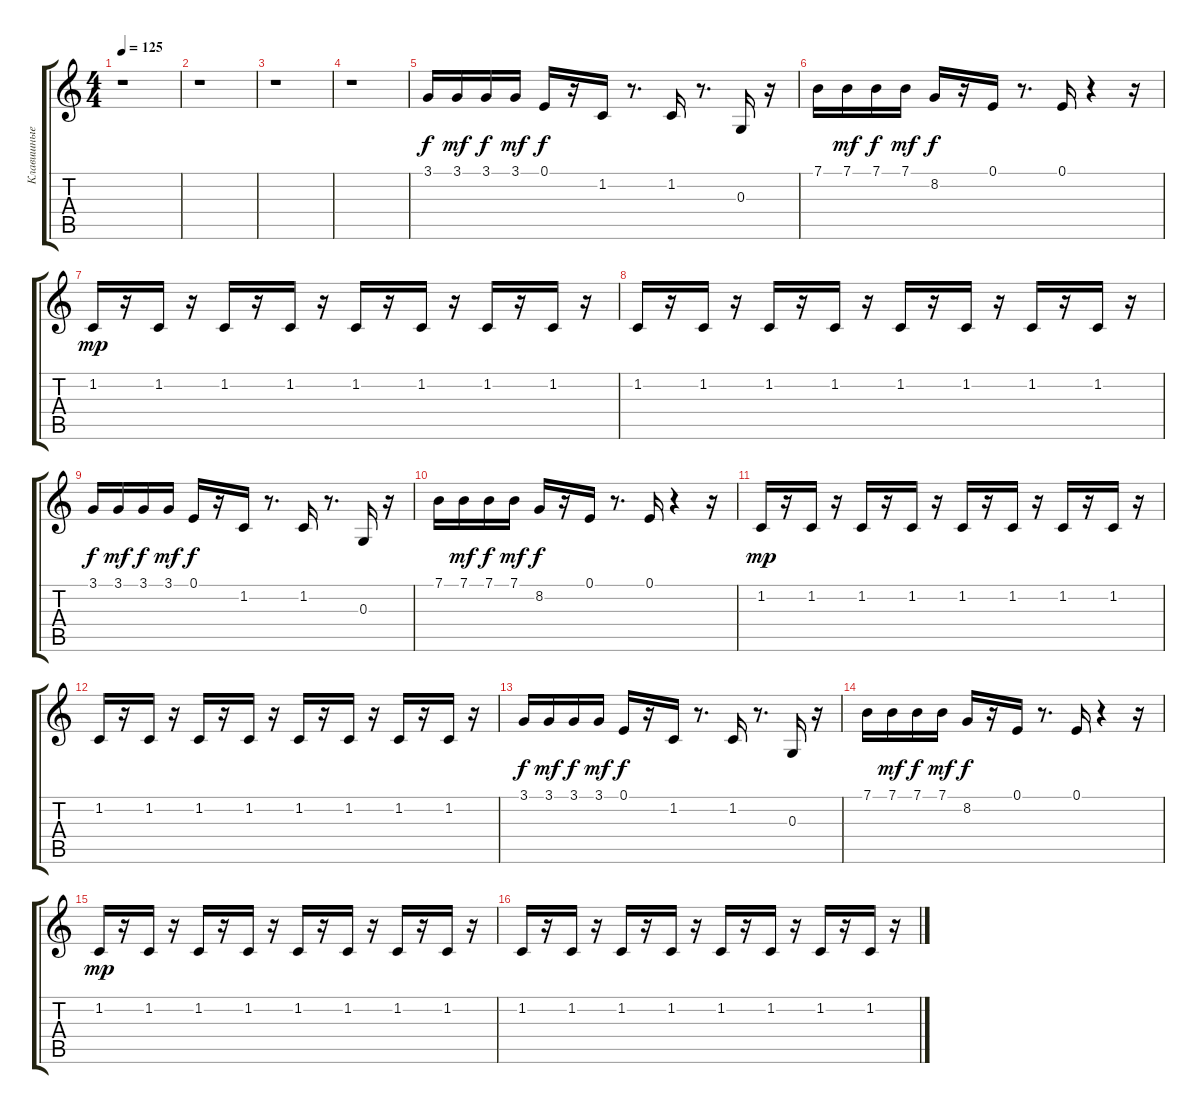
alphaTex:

\track ("Клавишные" "Клавишные") {instrument electricgrandpiano}
\staff {score tabs}
\tuning (E4 B3 G3 D3 A2 E2) {hide}
\ts (4 4)
\tempo 125
\clef g2
\ks c
r.1{dy mp} |
r.1 |
r.1 |
r.1 |
3.1.16{dy f} 3.1.16{dy mf} 3.1.16{dy f} 3.1.16{dy mf} 0.1.16{dy f} r.16 1.2.16 r.8{d} 1.2.16 r.8{d} 0.3.16 r.16 |
7.1.16 7.1.16{dy mf} 7.1.16{dy f} 7.1.16{dy mf} 8.2.16{dy f} r.16 0.1.16 r.8{d} 0.1.16 r.4 r.16 |
1.2.16{dy mp} r.16 1.2.16 r.16 1.2.16 r.16 1.2.16 r.16 1.2.16 r.16 1.2.16 r.16 1.2.16 r.16 1.2.16 r.16 |
1.2.16 r.16 1.2.16 r.16 1.2.16 r.16 1.2.16 r.16 1.2.16 r.16 1.2.16 r.16 1.2.16 r.16 1.2.16 r.16 |
3.1.16{dy f} 3.1.16{dy mf} 3.1.16{dy f} 3.1.16{dy mf} 0.1.16{dy f} r.16 1.2.16 r.8{d} 1.2.16 r.8{d} 0.3.16 r.16 |
7.1.16 7.1.16{dy mf} 7.1.16{dy f} 7.1.16{dy mf} 8.2.16{dy f} r.16 0.1.16 r.8{d} 0.1.16 r.4 r.16 |
1.2.16{dy mp} r.16 1.2.16 r.16 1.2.16 r.16 1.2.16 r.16 1.2.16 r.16 1.2.16 r.16 1.2.16 r.16 1.2.16 r.16 |
1.2.16 r.16 1.2.16 r.16 1.2.16 r.16 1.2.16 r.16 1.2.16 r.16 1.2.16 r.16 1.2.16 r.16 1.2.16 r.16 |
3.1.16{dy f} 3.1.16{dy mf} 3.1.16{dy f} 3.1.16{dy mf} 0.1.16{dy f} r.16 1.2.16 r.8{d} 1.2.16 r.8{d} 0.3.16 r.16 |
7.1.16 7.1.16{dy mf} 7.1.16{dy f} 7.1.16{dy mf} 8.2.16{dy f} r.16 0.1.16 r.8{d} 0.1.16 r.4 r.16 |
1.2.16{dy mp} r.16 1.2.16 r.16 1.2.16 r.16 1.2.16 r.16 1.2.16 r.16 1.2.16 r.16 1.2.16 r.16 1.2.16 r.16 |
1.2.16 r.16 1.2.16 r.16 1.2.16 r.16 1.2.16 r.16 1.2.16 r.16 1.2.16 r.16 1.2.16 r.16 1.2.16 r.16
